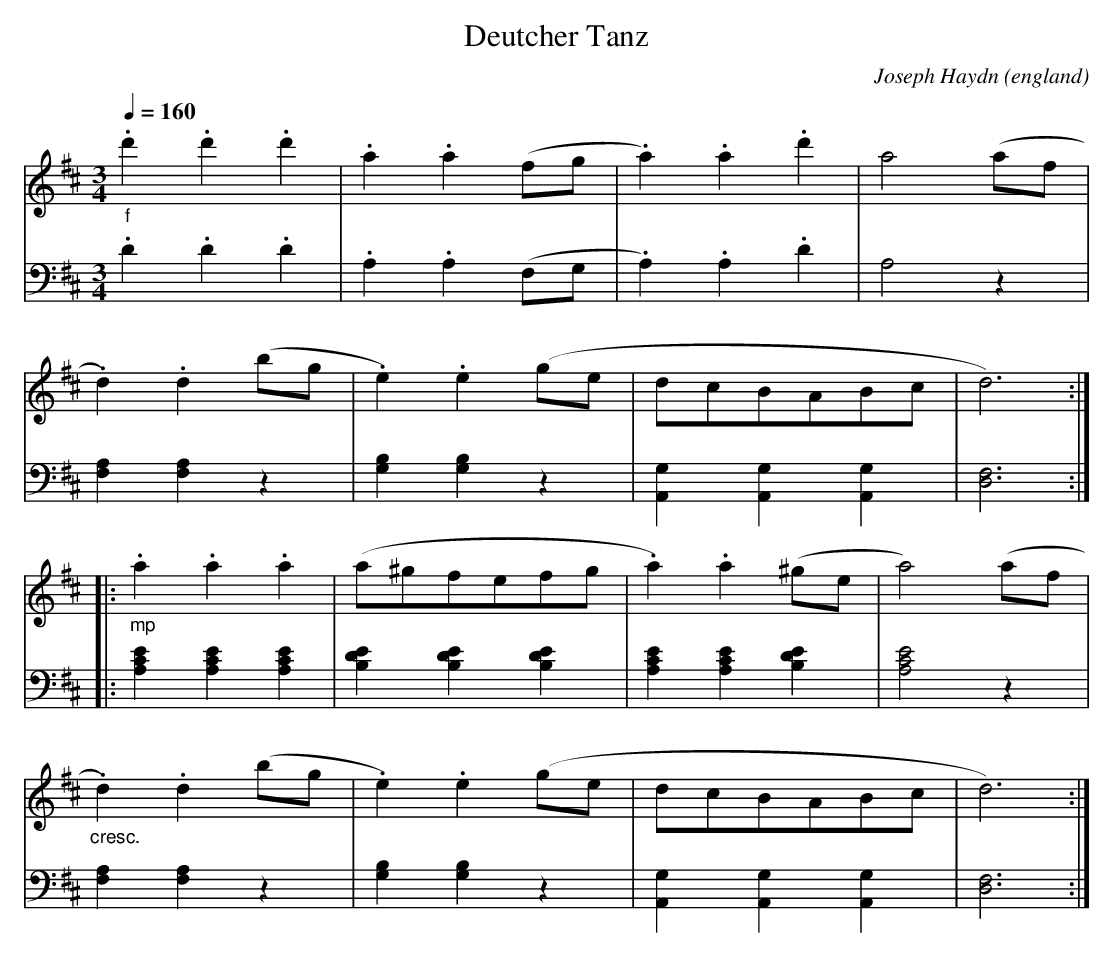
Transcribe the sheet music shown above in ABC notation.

X:1
T:Deutcher Tanz
O:england
C:Joseph Haydn
V:1 Program 1 0
V:2 Program 1 0 bass
M:3/4
L:1/4
Q:1/4=160
K:D
V:1
"_f".d'.d'.d'|.a.a(f/g/|.a).a.d'|a2(a/f/|
V:2
.D.D.D|.A,.A,(F,/G,/|.A,).A,.D|A,2z|
V:1
.d).d(b/g/|.e).e(g/e/|d/c/B/A/B/c/|d3):|
V:2
[.F,.A,][.F,.A,]z|[.G,.B,][.G,.B,]z|[.A,,.G,][.A,,.G,][.A,,.G,]|[D,3F,3]:|
V:1
|:"_mp".a.a.a|(a/^g/f/e/f/g/|.a).a(^g/e/|a2)(a/f/|
V:2
|:[.A,.C.E][.A,.C.E][.A,.C.E]|[.B,.D.E][.B,.D.E][.B,.D.E]|[.A,.C.E][.A,.C.E][.B,.D.E]|[A,2C2E2]z|
V:1
"_cresc.".d).d(b/g/|.e).e(g/e/|d/c/B/A/B/c/|d3):|
V:2
[.F,.A,][.F,.A,]z|[.G,.B,][.G,.B,]z|[.A,,.G,][.A,,.G,][.A,,.G,]|[D,3F,3]:|
